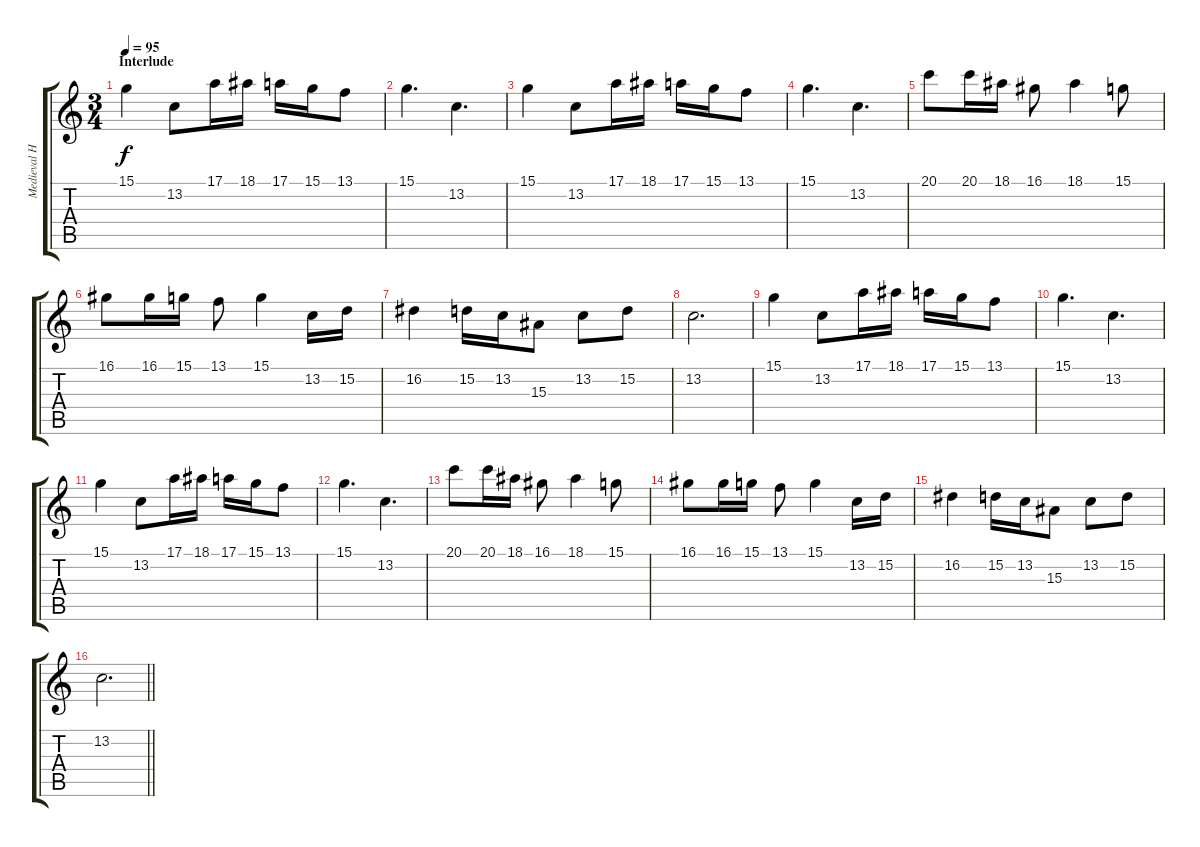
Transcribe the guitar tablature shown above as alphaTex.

\track ("Medieval Horn" "Medieval H") {instrument frenchhorn}
\staff {score tabs}
\tuning (E4 B3 G3 D3 A2 E2) {hide}
\ts (3 4)
\section ("" "Interlude")
\tempo 95
\clef g2
\ks c
15.1.4{dy f} 13.2.8 17.1.16 18.1.16 17.1.16 15.1.16 13.1.8 |
15.1.4{d} 13.2.4{d} |
15.1.4 13.2.8 17.1.16 18.1.16 17.1.16 15.1.16 13.1.8 |
15.1.4{d} 13.2.4{d} |
20.1.8 20.1.16 18.1.16 16.1.8 18.1.4 15.1.8 |
16.1.8 16.1.16 15.1.16 13.1.8 15.1.4 13.2.16 15.2.16 |
16.2.4 15.2.16 13.2.16 15.3.8 13.2.8 15.2.8 |
13.2.2{d} |
15.1.4 13.2.8 17.1.16 18.1.16 17.1.16 15.1.16 13.1.8 |
15.1.4{d} 13.2.4{d} |
15.1.4 13.2.8 17.1.16 18.1.16 17.1.16 15.1.16 13.1.8 |
15.1.4{d} 13.2.4{d} |
20.1.8 20.1.16 18.1.16 16.1.8 18.1.4 15.1.8 |
16.1.8 16.1.16 15.1.16 13.1.8 15.1.4 13.2.16 15.2.16 |
16.2.4 15.2.16 13.2.16 15.3.8 13.2.8 15.2.8 |
\barLineRight lightlight
13.2.2{d}
